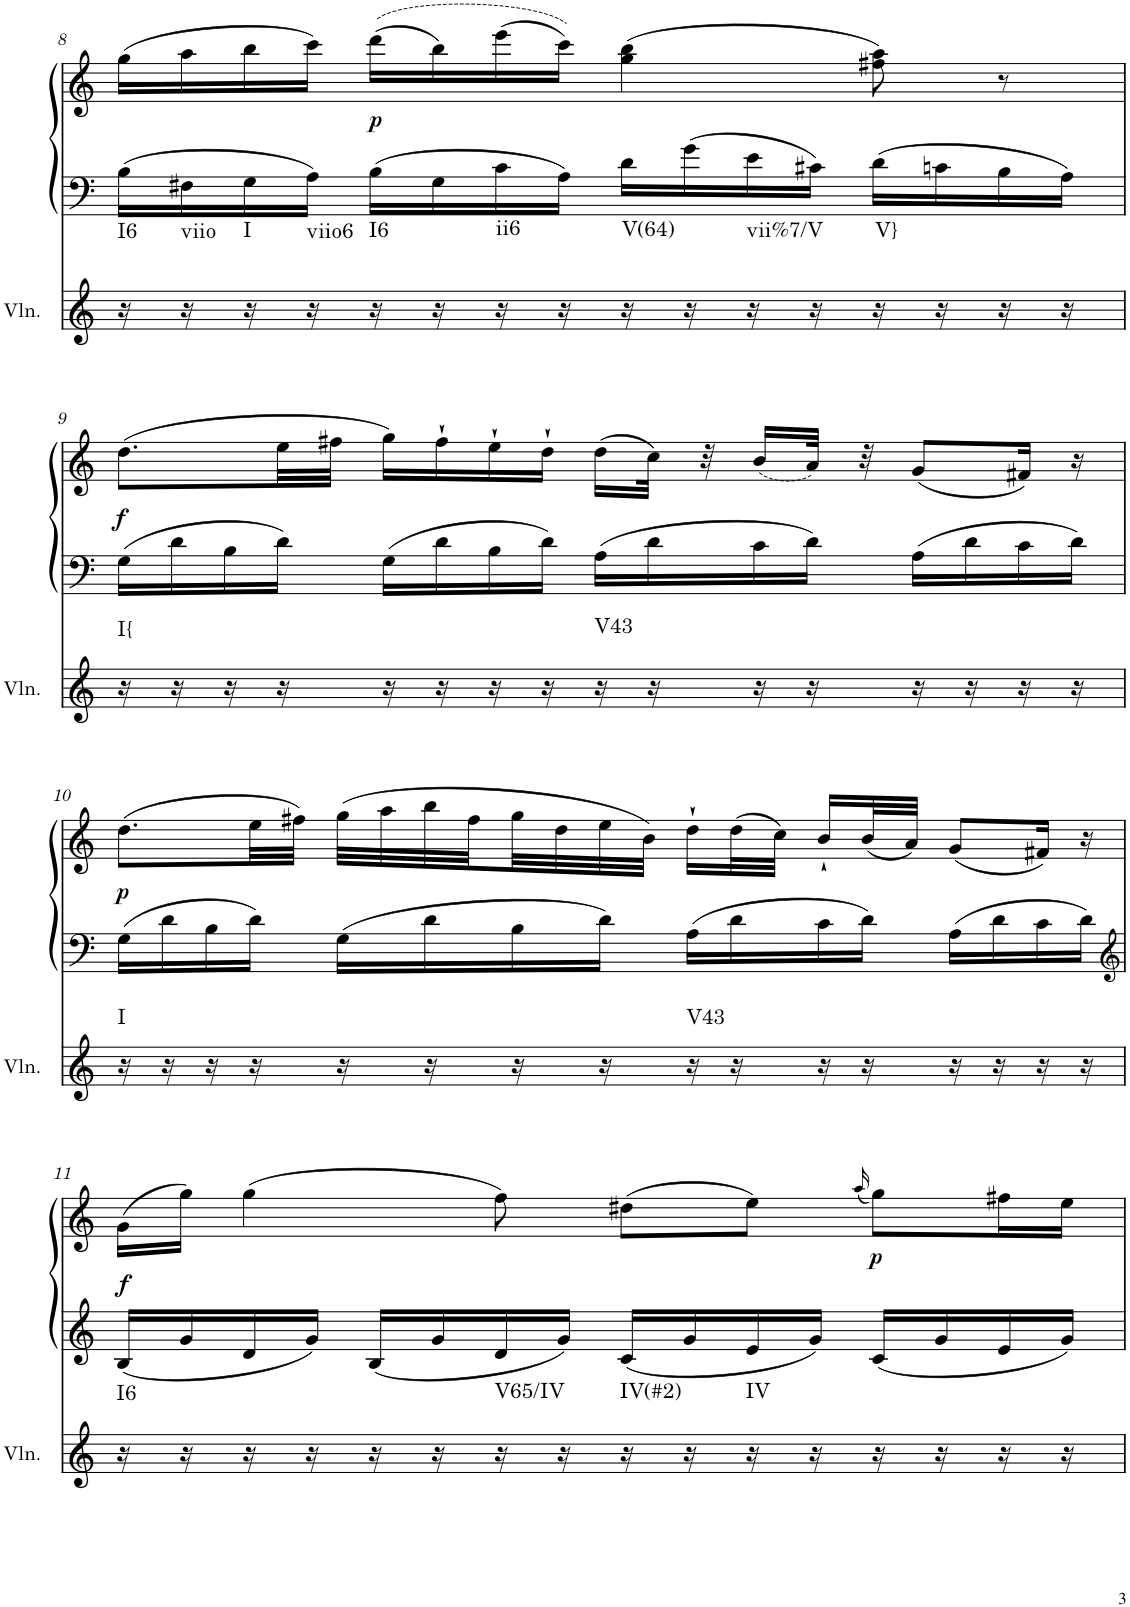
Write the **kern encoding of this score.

**kern	**harte	**kern	**kern	**dynam
*part2	*part2	*part1	*part1	*part1
*staff3	*	*staff2	*staff1	*staff1/2
*I"Violin	*	*I"Klavier linke Hand	*	*
*I'Vln.	*	*	*	*
!!LO:PB:g=z
*clefG2	*	*clefF4	*clefG2	*
*k[]	*	*k[]	*k[]	*
*M4/4	*	*M4/4	*M4/4	*
*met(c)	*	*met(c)	*met(c)	*
=8	=8	=8	=8	=8
!	!LO:H:kt=I6	!	!	!
16r	N	16B\LL	(16gg\LL	.
!	!LO:H:kt=viio	!	!	!
16r	N	16F#X\	16aa\	.
!	!LO:H:kt=I	!	!	!
16r	N	16G\	16bb\	.
!	!LO:H:kt=viio6	!	!	!
16r	N	16A\JJ	16ccc\JJ)	.
!	!LO:H:kt=I6	!	!	!LO:DY:b
16r	N	16B\LL	((16ddd\LL	p
16r	.	16G\	16bb\)	.
!	!LO:H:kt=ii6	!	!	!
16r	N	16c\	(16eee\	.
16r	.	16A\JJ	16ccc\JJ))	.
!	!LO:H:kt=V(64)	!	!	!
16r	N	16d\LL	(4gg\ 4bb\	.
16r	.	16g\	.	.
!	!LO:H:kt=vii%7/V	!	!	!
16r	N	16e\	.	.
16r	.	16c#X\JJ	.	.
!	!LO:H:kt=V}	!	!	!
16r	N	16d\LL	8ff#X\ 8aa\)	.
16r	.	16cn\	.	.
16r	.	16B\	8r	.
16r	.	16A\JJ	.	.
!!LO:LB:g=z
=9	=9	=9	=9	=9
!	!LO:H:kt=I{	!	!	!LO:DY:b
16r	N	16G\LL	(8.dd\L	f
16r	.	16d\	.	.
16r	.	16B\	.	.
16r	.	16d\JJ	32ee\LL	.
.	.	.	32ff#X\JJJ	.
16r	.	16G\LL	16gg\LL)	.
16r	.	16d\	16ff#`\	.
16r	.	16B\	16ee`\	.
16r	.	16d\JJ	16dd`\JJ	.
!	!LO:H:kt=V43	!	!	!
16r	N	16A\LL	(16dd\LL	.
16r	.	16d\	32cc\JJk)	.
.	.	.	32r	.
16r	.	16c\	(16b/LL	.
16r	.	16d\JJ	32a/JJk)	.
.	.	.	32r	.
16r	.	16A\LL	(8g/L	.
16r	.	16d\	.	.
16r	.	16c\	16f#X/Jk)	.
16r	.	16d\JJ	16r	.
!!LO:LB:g=z
=10	=10	=10	=10	=10
!	!LO:H:kt=I	!	!	!LO:DY:b
16r	N	16G\LL	(8.dd\L	p
16r	.	16d\	.	.
16r	.	16B\	.	.
16r	.	16d\JJ	32ee\LL	.
.	.	.	32ff#X\JJJ)	.
16r	.	16G\LL	(32gg\LLL	.
.	.	.	32aa\	.
16r	.	16d\	32bb\	.
.	.	.	32ff#\	.
16r	.	16B\	32gg\	.
.	.	.	32dd\	.
16r	.	16d\JJ	32ee\	.
.	.	.	32b\JJJ)	.
!	!LO:H:kt=V43	!	!	!
16r	N	16A\LL	16dd`\LL	.
16r	.	16d\	(32dd\L	.
.	.	.	32cc\JJJ)	.
16r	.	16c\	16b`/LL	.
16r	.	16d\JJ	(32b/L	.
.	.	.	32a/JJJ)	.
16r	.	16A\LL	(8g/L	.
16r	.	16d\	.	.
16r	.	16c\	16f#X/Jk)	.
16r	.	16d\JJ	16r	.
!!LO:LB:g=z
=11	=11	=11	=11	=11
*	*	*clefG2	*	*
!	!LO:H:kt=I6	!	!	!LO:DY:a=2
16r	N	16B/LL	(16g\LL	f
16r	.	16g/	16gg\JJ)	.
16r	.	16d/	(4gg\	.
16r	.	16g/JJ	.	.
16r	.	16B/LL	.	.
16r	.	16g/	.	.
!	!LO:H:kt=V65/IV	!	!	!
16r	N	16d/	8ff\)	.
16r	.	16g/JJ	.	.
!	!LO:H:kt=IV(#2)	!	!	!
16r	N	16c/LL	(8dd#X\L	.
16r	.	16g/	.	.
!	!LO:H:kt=IV	!	!	!
16r	N	16e/	8ee\J)	.
16r	.	16g/JJ	.	.
.	.	.	(16qaa/	.
!	!	!	!	!LO:DY:b
16r	.	16c/LL	8gg\L)	p
16r	.	16g/	.	.
16r	.	16e/	16ff#X\L	.
16r	.	16g/JJ	16ee\JJ	.
=	=	=	=	=
*-	*-	*-	*-	*-
